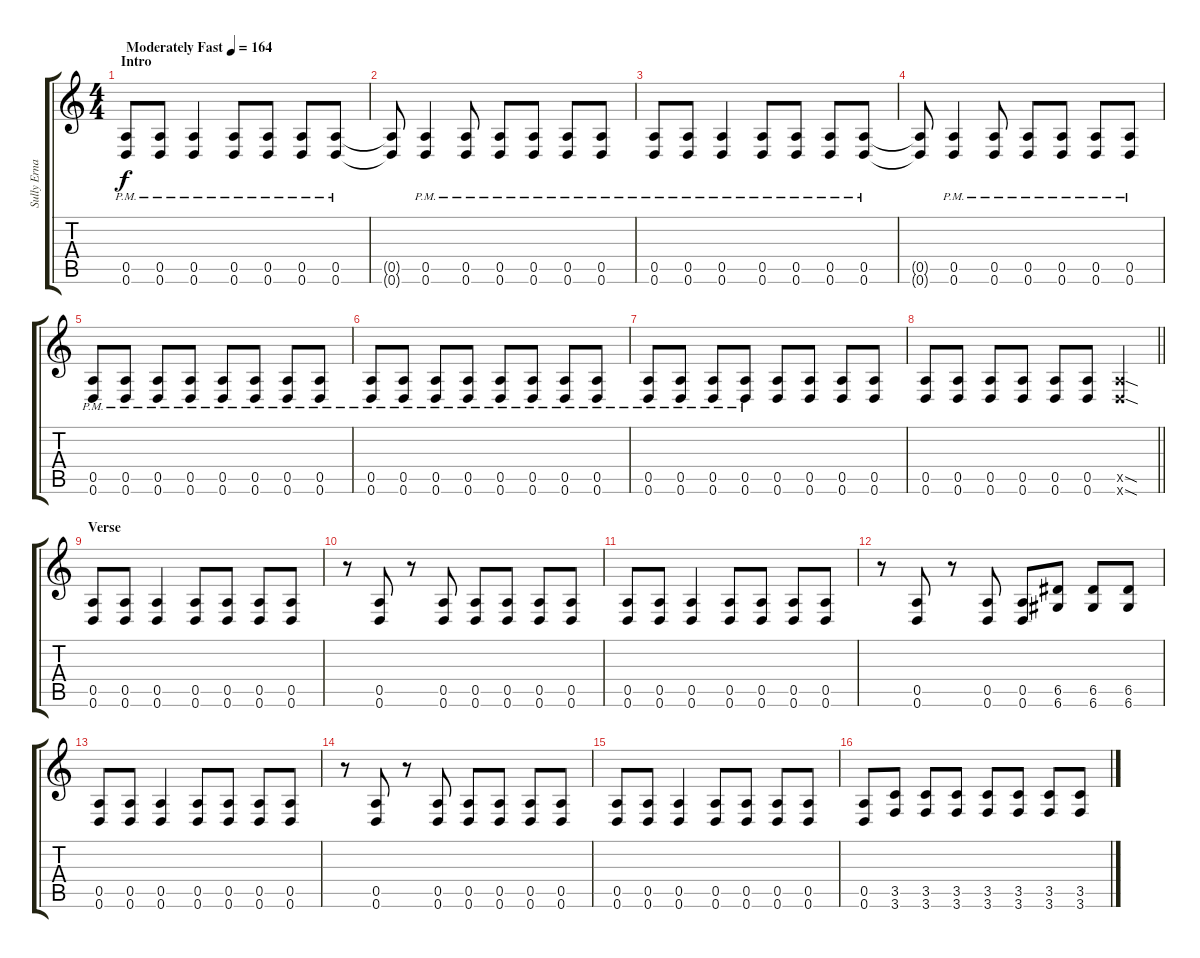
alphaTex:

\track ("Sully Erna" "Sully Erna") {instrument distortionguitar}
\staff {score tabs}
\tuning (E4 B3 G3 D3 A2 D2) {hide}
\ts (4 4)
\section ("" "Intro")
\tempo (164 "Moderately Fast")
\clef g2
\ks c
(0.5{pm} 0.6{pm}).8{dy f instrument distortionguitar} (0.5{pm} 0.6{pm}).8 (0.5{pm} 0.6{pm}).4 (0.5{pm} 0.6{pm}).8 (0.5{pm} 0.6{pm}).8 (0.5{pm} 0.6{pm}).8 (0.5{pm} 0.6{pm}).8 |
(0.5{t} 0.6{t}).8 (0.5{pm} 0.6{pm}).4 (0.5{pm} 0.6{pm}).8 (0.5{pm} 0.6{pm}).8 (0.5{pm} 0.6{pm}).8 (0.5{pm} 0.6{pm}).8 (0.5{pm} 0.6{pm}).8 |
(0.5{pm} 0.6{pm}).8 (0.5{pm} 0.6{pm}).8 (0.5{pm} 0.6{pm}).4 (0.5{pm} 0.6{pm}).8 (0.5{pm} 0.6{pm}).8 (0.5{pm} 0.6{pm}).8 (0.5{pm} 0.6{pm}).8 |
(0.5{t} 0.6{t}).8 (0.5{pm} 0.6{pm}).4 (0.5{pm} 0.6{pm}).8 (0.5{pm} 0.6{pm}).8 (0.5{pm} 0.6{pm}).8 (0.5{pm} 0.6{pm}).8 (0.5{pm} 0.6{pm}).8 |
(0.5{pm} 0.6{pm}).8 (0.5{pm} 0.6{pm}).8 (0.5{pm} 0.6{pm}).8 (0.5{pm} 0.6{pm}).8 (0.5{pm} 0.6{pm}).8 (0.5{pm} 0.6{pm}).8 (0.5{pm} 0.6{pm}).8 (0.5{pm} 0.6{pm}).8 |
(0.5{pm} 0.6{pm}).8 (0.5{pm} 0.6{pm}).8 (0.5{pm} 0.6{pm}).8 (0.5{pm} 0.6{pm}).8 (0.5{pm} 0.6{pm}).8 (0.5{pm} 0.6{pm}).8 (0.5{pm} 0.6{pm}).8 (0.5{pm} 0.6{pm}).8 |
(0.5{pm} 0.6{pm}).8 (0.5{pm} 0.6{pm}).8 (0.5{pm} 0.6{pm}).8 (0.5{pm} 0.6{pm}).8 (0.5 0.6).8 (0.5 0.6).8 (0.5 0.6).8 (0.5 0.6).8 |
\barLineRight lightlight
(0.5 0.6).8 (0.5 0.6).8 (0.5 0.6).8 (0.5 0.6).8 (0.5 0.6).8 (0.5 0.6).8 (0.5{sod x} 0.6{sod x}).4 |
\section ("" "Verse")
(0.5 0.6).8 (0.5 0.6).8 (0.5 0.6).4 (0.5 0.6).8 (0.5 0.6).8 (0.5 0.6).8 (0.5 0.6).8 |
r.8 (0.5 0.6).8 r.8 (0.5 0.6).8 (0.5 0.6).8 (0.5 0.6).8 (0.5 0.6).8 (0.5 0.6).8 |
(0.5 0.6).8 (0.5 0.6).8 (0.5 0.6).4 (0.5 0.6).8 (0.5 0.6).8 (0.5 0.6).8 (0.5 0.6).8 |
r.8 (0.5 0.6).8 r.8 (0.5 0.6).8 (0.5 0.6).8 (6.5 6.6).8 (6.5 6.6).8 (6.5 6.6).8 |
(0.5 0.6).8 (0.5 0.6).8 (0.5 0.6).4 (0.5 0.6).8 (0.5 0.6).8 (0.5 0.6).8 (0.5 0.6).8 |
r.8 (0.5 0.6).8 r.8 (0.5 0.6).8 (0.5 0.6).8 (0.5 0.6).8 (0.5 0.6).8 (0.5 0.6).8 |
(0.5 0.6).8 (0.5 0.6).8 (0.5 0.6).4 (0.5 0.6).8 (0.5 0.6).8 (0.5 0.6).8 (0.5 0.6).8 |
(0.5 0.6).8 (3.5 3.6).8 (3.5 3.6).8 (3.5 3.6).8 (3.5 3.6).8 (3.5 3.6).8 (3.5 3.6).8 (3.5 3.6).8
